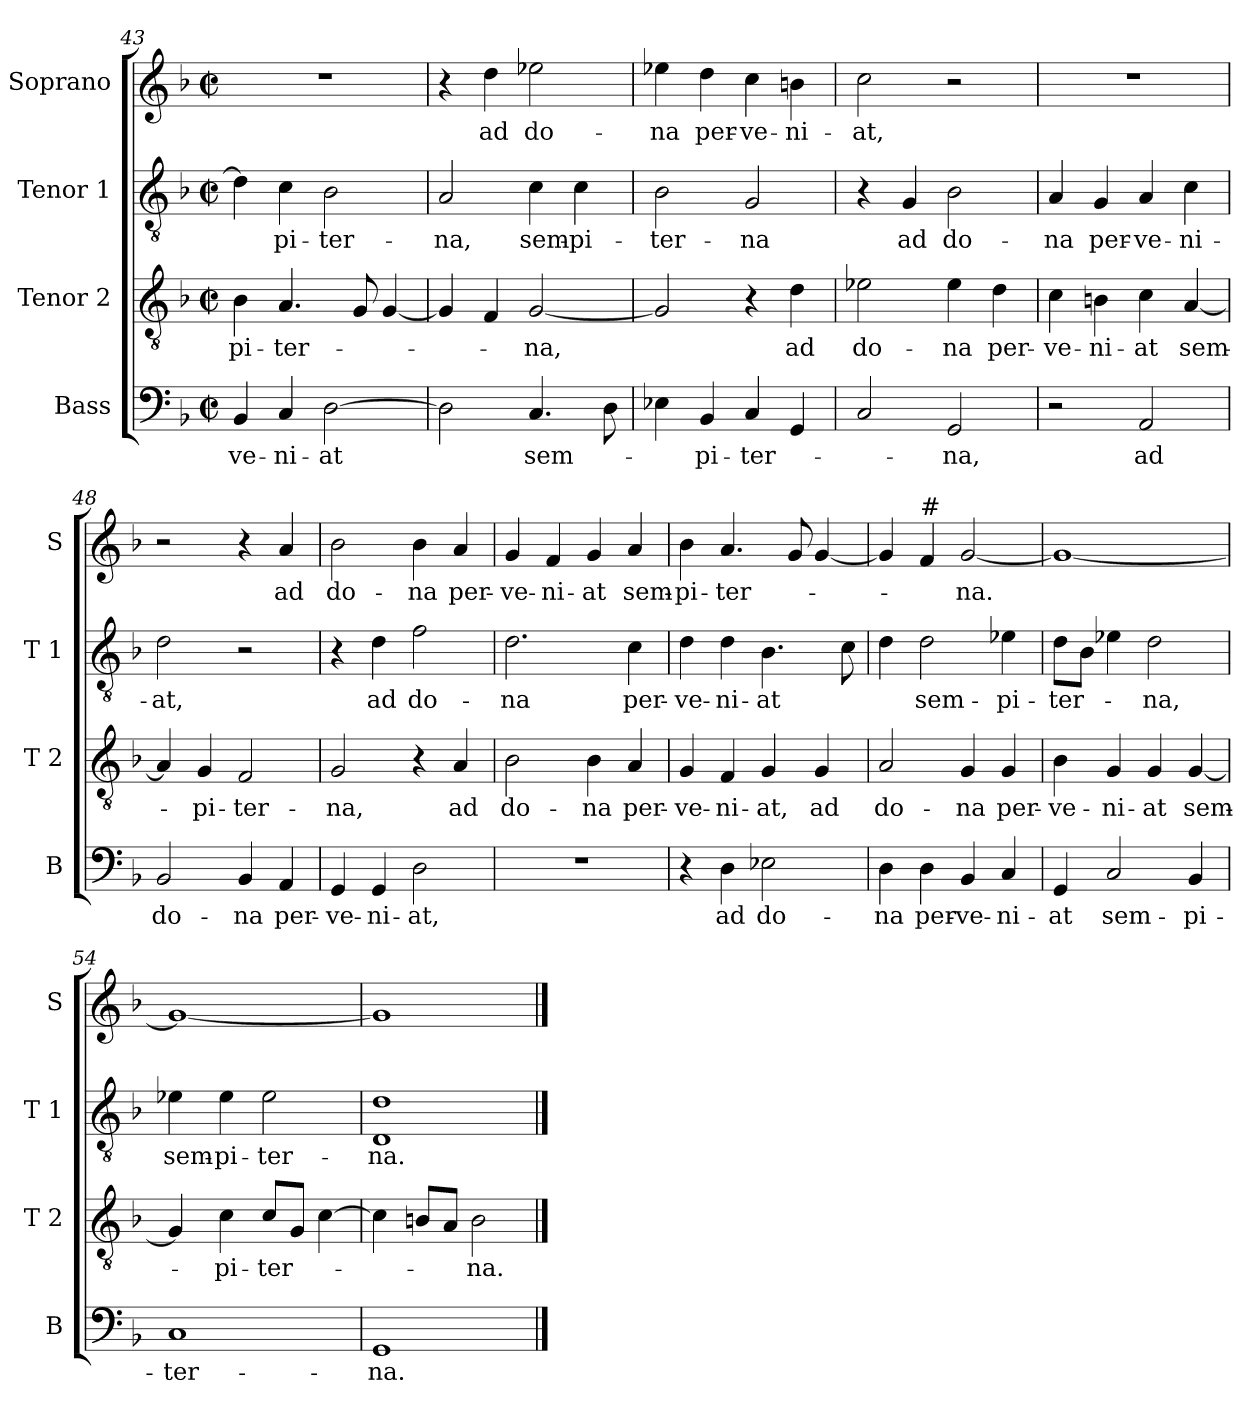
**kern	**text	**kern	**text	**kern	**text	**kern	**text
*part4	*part4	*part3	*part3	*part2	*part2	*part1	*part1
*staff4	*staff4	*staff3	*staff3	*staff2	*staff2	*staff1	*staff1
*I"Bass	*	*I"Tenor 2	*	*I"Tenor 1	*	*I"Soprano	*
*I'B	*	*I'T 2	*	*I'T 1	*	*I'S	*
!!LO:LB:g=z
*clefF4	*	*clefGv2	*	*clefGv2	*	*clefG2	*
*k[b-]	*	*k[b-]	*	*k[b-]	*	*k[b-]	*
*F:	*	*F:	*	*F:	*	*F:	*
*M2/2	*	*M2/2	*	*M2/2	*	*M2/2	*
*met(c|)	*	*met(c|)	*	*met(c|)	*	*met(c|)	*
=43	=43	=43	=43	=43	=43	=43	=43
!	!LO:LY:b	!	!LO:LY:b	!	!	!	!
4BB-/	-ve-	4B-\	-pi-	4d\]	.	1r	.
!	!LO:LY:b	!	!LO:LY:b	!	!LO:LY:b	!	!
4C/	-ni-	4.A/	-ter-	4c\	-pi-	.	.
!	!LO:LY:b	!	!	!	!LO:LY:b	!	!
[2D\	-at	.	.	2B-\	-ter-	.	.
.	.	8G/	.	.	.	.	.
.	.	[4G/	.	.	.	.	.
=44	=44	=44	=44	=44	=44	=44	=44
!	!	!	!	!	!LO:LY:b	!	!
2D\]	.	4G/]	.	2A/	-na,	4r	.
!	!	!	!	!	!	!	!LO:LY:b
.	.	4F/	.	.	.	4dd\	ad
!	!LO:LY:b	!	!LO:LY:b	!	!LO:LY:b	!	!LO:LY:b
4.C/	sem-	[2G/	-na,	4c\	sem-	2ee-X\	do-
!	!	!	!	!	!LO:LY:b	!	!
.	.	.	.	4c\	-pi-	.	.
8D\	.	.	.	.	.	.	.
=45	=45	=45	=45	=45	=45	=45	=45
!	!	!	!	!	!LO:LY:b	!	!LO:LY:b
4E-X\	.	2G/]	.	2B-\	-ter-	4ee-X\	-na
!	!LO:LY:b	!	!	!	!	!	!LO:LY:b
4BB-/	-pi-	.	.	.	.	4dd\	per-
!	!LO:LY:b	!	!	!	!LO:LY:b	!	!LO:LY:b
4C/	-ter-	4r	.	2G/	-na	4cc\	-ve-
!	!	!	!LO:LY:b	!	!	!	!LO:LY:b
4GG/	.	4d\	ad	.	.	4bn\	-ni-
=46	=46	=46	=46	=46	=46	=46	=46
!	!	!	!LO:LY:b	!	!	!	!LO:LY:b
2C/	.	2e-X\	do-	4r	.	2cc\	-at,
!	!	!	!	!	!LO:LY:b	!	!
.	.	.	.	4G/	ad	.	.
!	!LO:LY:b	!	!LO:LY:b	!	!LO:LY:b	!	!
2GG/	-na,	4e-\	-na	2B-\	do-	2r	.
!	!	!	!LO:LY:b	!	!	!	!
.	.	4d\	per-	.	.	.	.
=47	=47	=47	=47	=47	=47	=47	=47
!	!	!	!LO:LY:b	!	!LO:LY:b	!	!
2r	.	4c\	-ve-	4A/	-na	1r	.
!	!	!	!LO:LY:b	!	!LO:LY:b	!	!
.	.	4Bn\	-ni-	4G/	per-	.	.
!	!LO:LY:b	!	!LO:LY:b	!	!LO:LY:b	!	!
2AA/	ad	4c\	-at	4A/	-ve-	.	.
!	!	!	!LO:LY:b	!	!LO:LY:b	!	!
.	.	[4A/	sem-	4c\	-ni-	.	.
=48	=48	=48	=48	=48	=48	=48	=48
!	!LO:LY:b	!	!	!	!LO:LY:b	!	!
2BB-/	do-	4A/]	.	2d\	-at,	2r	.
!	!	!	!LO:LY:b	!	!	!	!
.	.	4G/	-pi-	.	.	.	.
!	!LO:LY:b	!	!LO:LY:b	!	!	!	!
4BB-/	-na	2F/	-ter-	2r	.	4r	.
!	!LO:LY:b	!	!	!	!	!	!LO:LY:b
4AA/	per-	.	.	.	.	4a/	ad
!!LO:LB:g=z
=49	=49	=49	=49	=49	=49	=49	=49
!	!LO:LY:b	!	!LO:LY:b	!	!	!	!LO:LY:b
4GG/	-ve-	2G/	-na,	4r	.	2b-\	do-
!	!LO:LY:b	!	!	!	!LO:LY:b	!	!
4GG/	-ni-	.	.	4d\	ad	.	.
!	!LO:LY:b	!	!	!	!LO:LY:b	!	!LO:LY:b
2D\	-at,	4r	.	2f\	do-	4b-\	-na
!	!	!	!LO:LY:b	!	!	!	!LO:LY:b
.	.	4A/	ad	.	.	4a/	per-
=50	=50	=50	=50	=50	=50	=50	=50
!	!	!	!LO:LY:b	!	!LO:LY:b	!	!LO:LY:b
1r	.	2B-\	do-	2.d\	-na	4g/	-ve-
!	!	!	!	!	!	!	!LO:LY:b
.	.	.	.	.	.	4f/	-ni-
!	!	!	!LO:LY:b	!	!	!	!LO:LY:b
.	.	4B-\	-na	.	.	4g/	-at
!	!	!	!LO:LY:b	!	!LO:LY:b	!	!LO:LY:b
.	.	4A/	per-	4c\	per-	4a/	sem-
=51	=51	=51	=51	=51	=51	=51	=51
!	!	!	!LO:LY:b	!	!LO:LY:b	!	!LO:LY:b
4r	.	4G/	-ve-	4d\	-ve-	4b-\	-pi-
!	!LO:LY:b	!	!LO:LY:b	!	!LO:LY:b	!	!LO:LY:b
4D\	ad	4F/	-ni-	4d\	-ni-	4.a/	-ter-
!	!LO:LY:b	!	!LO:LY:b	!	!LO:LY:b	!	!
2E-X\	do-	4G/	-at,	4.B-\	-at	.	.
.	.	.	.	.	.	8g/	.
!	!	!	!LO:LY:b	!	!	!	!
.	.	4G/	ad	.	.	[4g/	.
.	.	.	.	8c\	.	.	.
=52	=52	=52	=52	=52	=52	=52	=52
!	!LO:LY:b	!	!LO:LY:b	!	!	!	!
4D\	-na	2A/	do-	4d\	.	4g/]	.
!	!	!	!	!	!	!LO:TX:a:t=#	!
!	!LO:LY:b	!	!	!	!LO:LY:b	!	!
4D\	per-	.	.	2d\	sem-	4f/	.
!	!LO:LY:b	!	!LO:LY:b	!	!	!	!LO:LY:b
4BB-/	-ve-	4G/	-na	.	.	[2g/	-na.
!	!LO:LY:b	!	!LO:LY:b	!	!LO:LY:b	!	!
4C/	-ni-	4G/	per-	4e-X\	-pi-	.	.
=53	=53	=53	=53	=53	=53	=53	=53
!	!LO:LY:b	!	!LO:LY:b	!	!LO:LY:b	!	!
4GG/	-at	4B-\	-ve-	8d\L	-ter-	1g_	.
.	.	.	.	8B-\J	.	.	.
!	!LO:LY:b	!	!LO:LY:b	!	!	!	!
2C/	sem-	4G/	-ni-	4e-X\	.	.	.
!	!	!	!LO:LY:b	!	!LO:LY:b	!	!
.	.	4G/	-at	2d\	-na,	.	.
!	!LO:LY:b	!	!LO:LY:b	!	!	!	!
4BB-/	-pi-	[4G/	sem-	.	.	.	.
=54	=54	=54	=54	=54	=54	=54	=54
!	!LO:LY:b	!	!	!	!LO:LY:b	!	!
1C	-ter-	4G/]	.	4e-X\	sem-	1g_	.
!	!	!	!LO:LY:b	!	!LO:LY:b	!	!
.	.	4c\	-pi-	4e-\	-pi-	.	.
!	!	!	!LO:LY:b	!	!LO:LY:b	!	!
.	.	8c/L	-ter-	2e-\	-ter-	.	.
.	.	8G/J	.	.	.	.	.
.	.	[4c\	.	.	.	.	.
=55	=55	=55	=55	=55	=55	=55	=55
!	!LO:LY:b	!	!	!	!LO:LY:b	!	!
1GG	-na.	4c\]	.	1D 1d	-na.	1g]	.
.	.	8Bn/L	.	.	.	.	.
.	.	8A/J	.	.	.	.	.
!	!	!	!LO:LY:b	!	!	!	!
.	.	2B\	-na.	.	.	.	.
==	==	==	==	==	==	==	==
*-	*-	*-	*-	*-	*-	*-	*-
